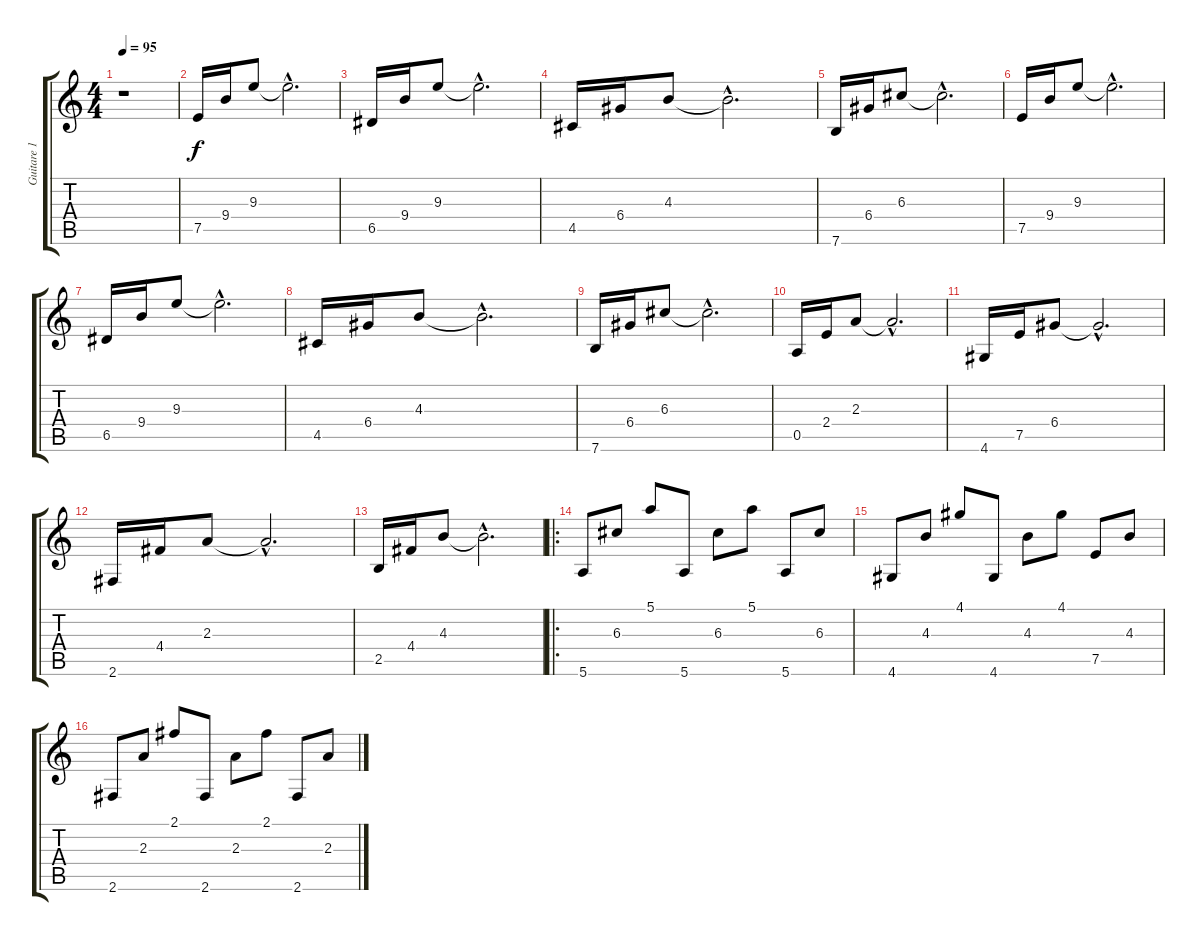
\track ("Guitare 1" "Guitare 1") {instrument electricguitarclean}
\staff {score tabs}
\tuning (E4 B3 G3 D3 A2 E2) {hide}
\ts (4 4)
\tempo 95
\clef g2
\ks c
r.1{dy f instrument electricguitarclean} |
7.5.16 9.4.16 9.3.8 9.3{hac t}.2{d} |
6.5.16 9.4.16 9.3.8 9.3{hac t}.2{d} |
4.5.16 6.4.16 4.3.8 4.3{hac t}.2{d} |
7.6.16 6.4.16 6.3.8 6.3{hac t}.2{d} |
7.5.16 9.4.16 9.3.8 9.3{hac t}.2{d} |
6.5.16 9.4.16 9.3.8 9.3{hac t}.2{d} |
4.5.16 6.4.16 4.3.8 4.3{hac t}.2{d} |
7.6.16 6.4.16 6.3.8 6.3{hac t}.2{d} |
0.5.16 2.4.16 2.3.8 2.3{hac t}.2{d} |
4.6.16 7.5.16 6.4.8 6.4{hac t}.2{d} |
2.6.16 4.4.16 2.3.8 2.3{hac t}.2{d} |
2.5.16 4.4.16 4.3.8 4.3{hac t}.2{d} |
\ro
5.6.8 6.3.8 5.1.8 5.6.8 6.3.8 5.1.8 5.6.8 6.3.8 |
4.6.8 4.3.8 4.1.8 4.6.8 4.3.8 4.1.8 7.5.8 4.3.8 |
2.6.8 2.3.8 2.1.8 2.6.8 2.3.8 2.1.8 2.6.8 2.3.8
